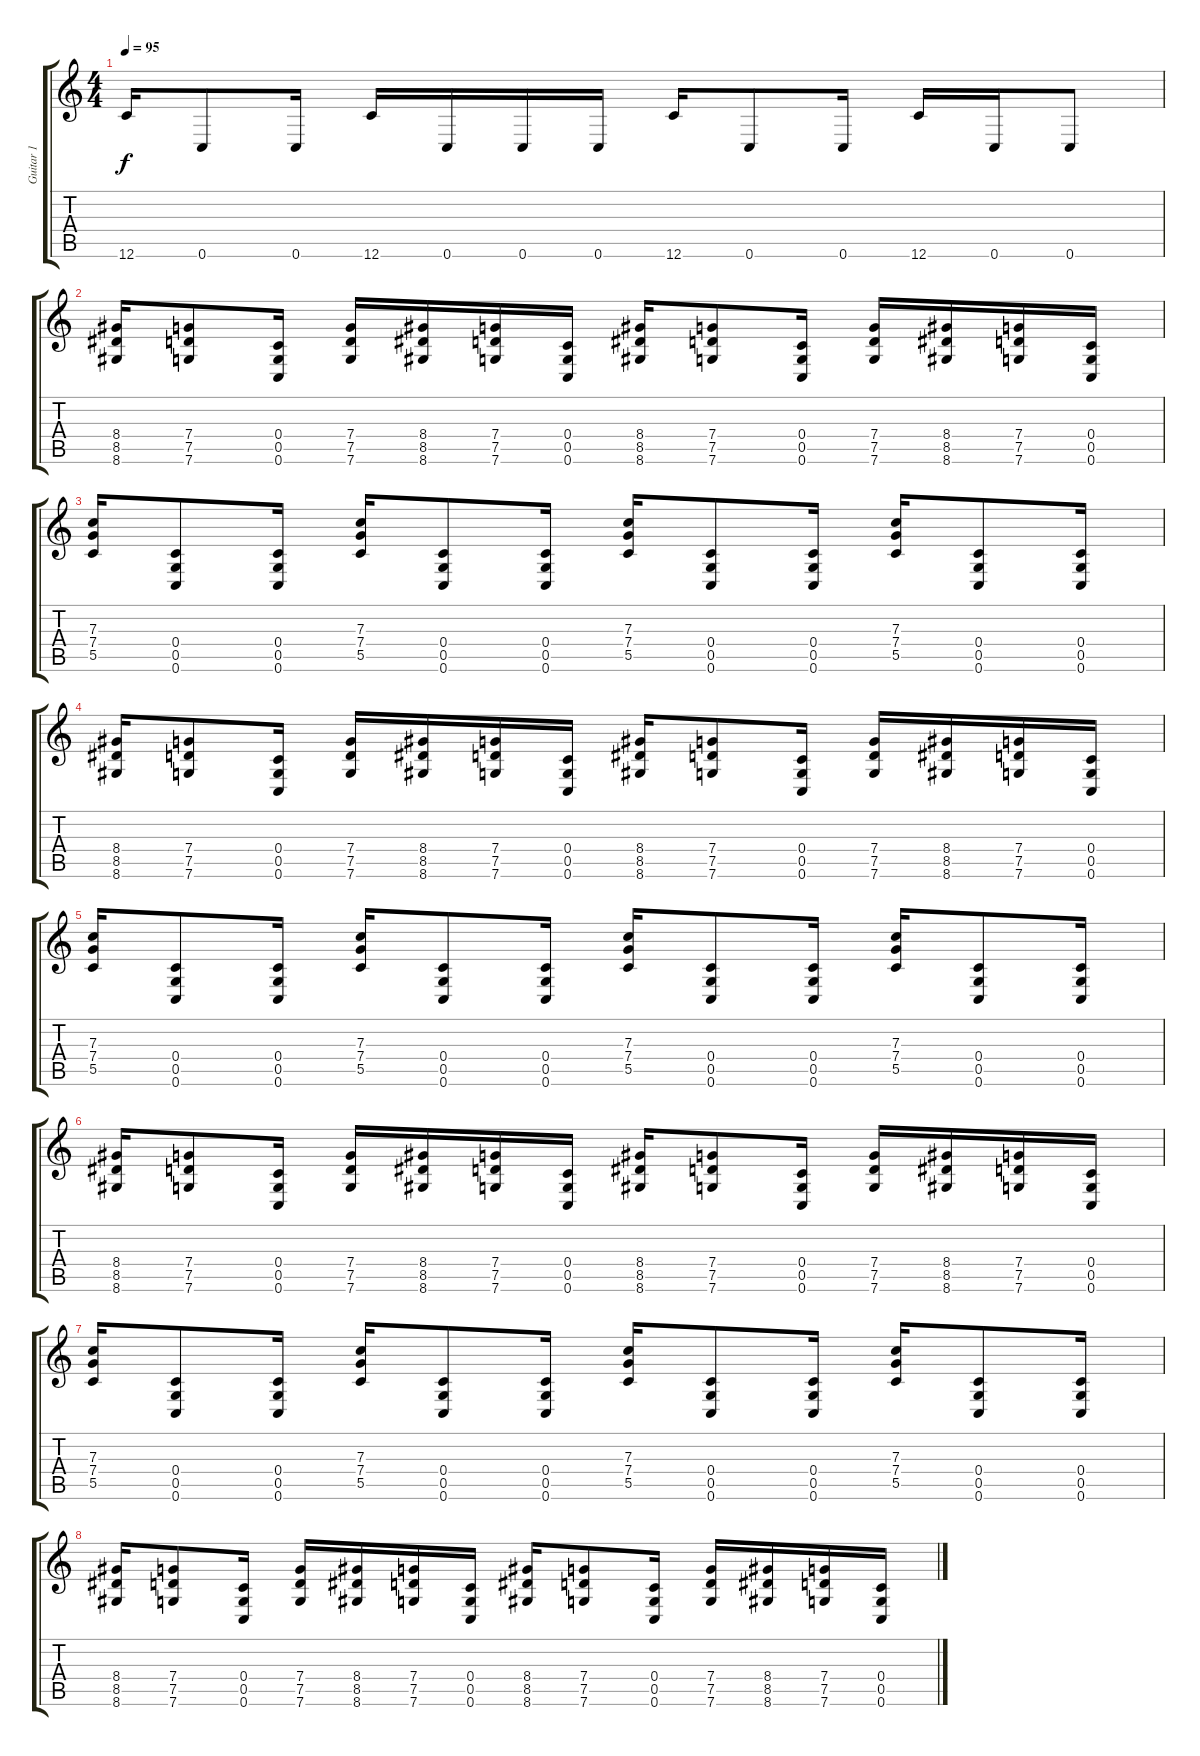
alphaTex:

\track ("Guitar 1" "Guitar 1") {instrument distortionguitar}
\staff {score tabs}
\tuning (D4 A3 F3 C3 G2 C2) {hide}
\ts (4 4)
\tempo 95
\clef g2
\ks c
12.6.16{dy f} 0.6.8 0.6.16 12.6.16 0.6.16 0.6.16 0.6.16 12.6.16 0.6.8 0.6.16 12.6.16 0.6.16 0.6.8 |
(8.4 8.5 8.6).16 (7.4 7.5 7.6).8 (0.4 0.5 0.6).16 (7.4 7.5 7.6).16 (8.4 8.5 8.6).16 (7.4 7.5 7.6).16 (0.4 0.5 0.6).16 (8.4 8.5 8.6).16 (7.4 7.5 7.6).8 (0.4 0.5 0.6).16 (7.4 7.5 7.6).16 (8.4 8.5 8.6).16 (7.4 7.5 7.6).16 (0.4 0.5 0.6).16 |
(7.3 7.4 5.5).16 (0.4 0.5 0.6).8 (0.4 0.5 0.6).16 (7.3 7.4 5.5).16 (0.4 0.5 0.6).8 (0.4 0.5 0.6).16 (7.3 7.4 5.5).16 (0.4 0.5 0.6).8 (0.4 0.5 0.6).16 (7.3 7.4 5.5).16 (0.4 0.5 0.6).8 (0.4 0.5 0.6).16 |
(8.4 8.5 8.6).16 (7.4 7.5 7.6).8 (0.4 0.5 0.6).16 (7.4 7.5 7.6).16 (8.4 8.5 8.6).16 (7.4 7.5 7.6).16 (0.4 0.5 0.6).16 (8.4 8.5 8.6).16 (7.4 7.5 7.6).8 (0.4 0.5 0.6).16 (7.4 7.5 7.6).16 (8.4 8.5 8.6).16 (7.4 7.5 7.6).16 (0.4 0.5 0.6).16 |
(7.3 7.4 5.5).16 (0.4 0.5 0.6).8 (0.4 0.5 0.6).16 (7.3 7.4 5.5).16 (0.4 0.5 0.6).8 (0.4 0.5 0.6).16 (7.3 7.4 5.5).16 (0.4 0.5 0.6).8 (0.4 0.5 0.6).16 (7.3 7.4 5.5).16 (0.4 0.5 0.6).8 (0.4 0.5 0.6).16 |
(8.4 8.5 8.6).16 (7.4 7.5 7.6).8 (0.4 0.5 0.6).16 (7.4 7.5 7.6).16 (8.4 8.5 8.6).16 (7.4 7.5 7.6).16 (0.4 0.5 0.6).16 (8.4 8.5 8.6).16 (7.4 7.5 7.6).8 (0.4 0.5 0.6).16 (7.4 7.5 7.6).16 (8.4 8.5 8.6).16 (7.4 7.5 7.6).16 (0.4 0.5 0.6).16 |
(7.3 7.4 5.5).16 (0.4 0.5 0.6).8 (0.4 0.5 0.6).16 (7.3 7.4 5.5).16 (0.4 0.5 0.6).8 (0.4 0.5 0.6).16 (7.3 7.4 5.5).16 (0.4 0.5 0.6).8 (0.4 0.5 0.6).16 (7.3 7.4 5.5).16 (0.4 0.5 0.6).8 (0.4 0.5 0.6).16 |
(8.4 8.5 8.6).16 (7.4 7.5 7.6).8 (0.4 0.5 0.6).16 (7.4 7.5 7.6).16 (8.4 8.5 8.6).16 (7.4 7.5 7.6).16 (0.4 0.5 0.6).16 (8.4 8.5 8.6).16 (7.4 7.5 7.6).8 (0.4 0.5 0.6).16 (7.4 7.5 7.6).16 (8.4 8.5 8.6).16 (7.4 7.5 7.6).16 (0.4 0.5 0.6).16
